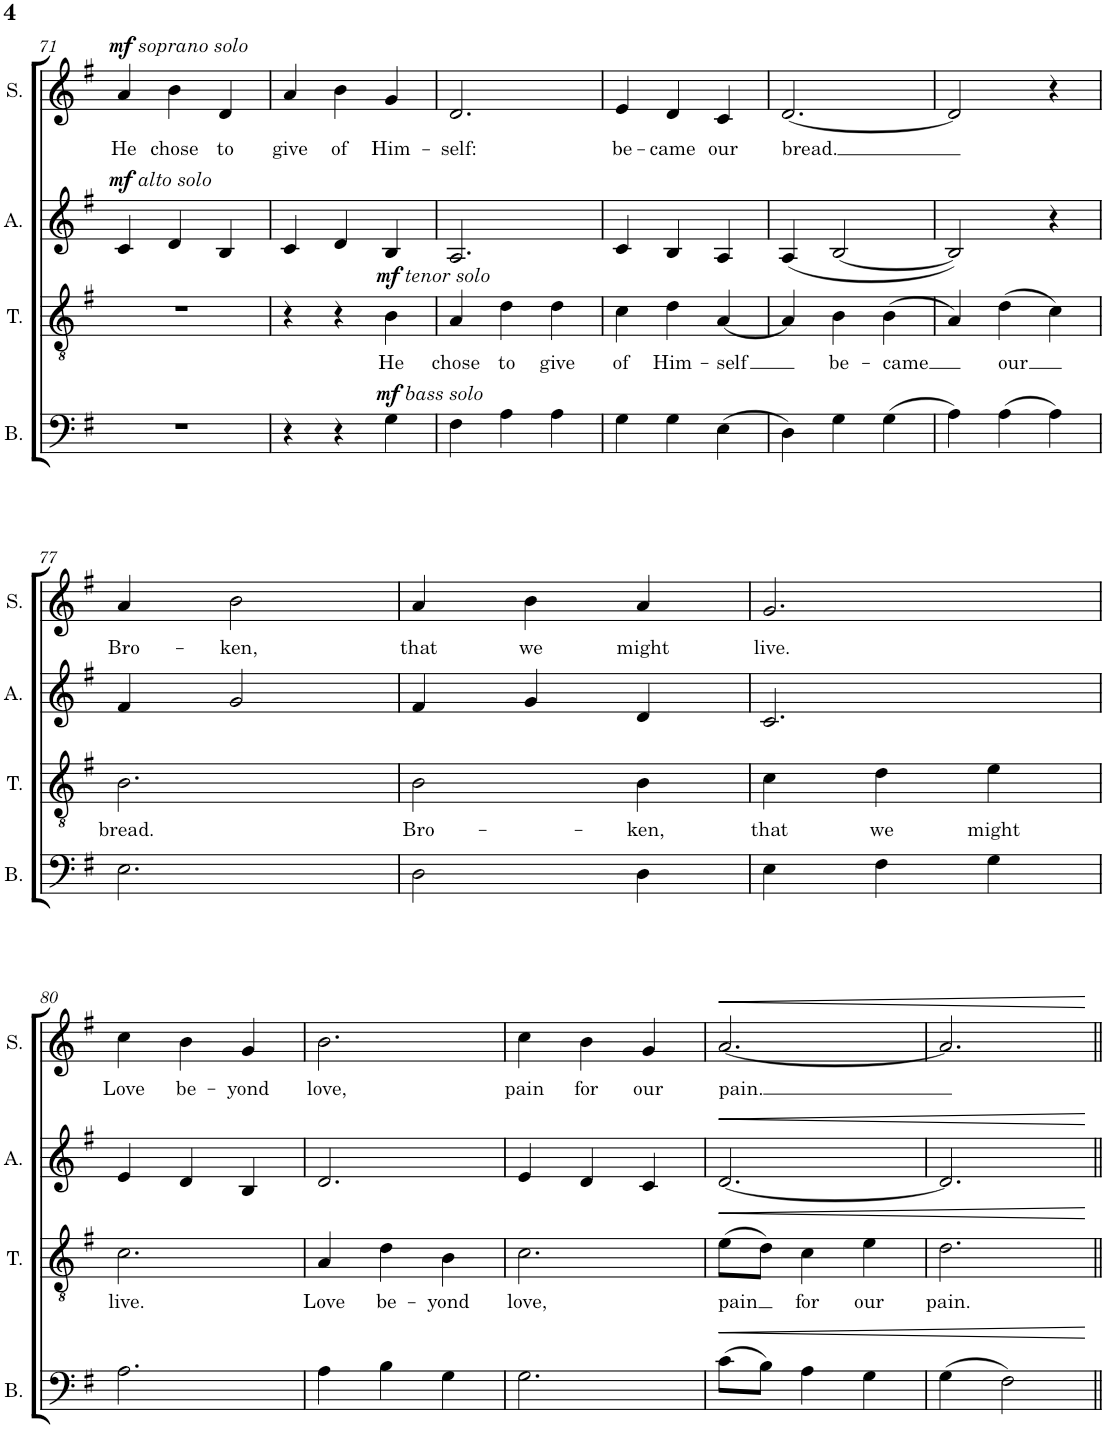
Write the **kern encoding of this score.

**kern	**dynam	**kern	**text	**dynam	**kern	**dynam	**kern	**text	**dynam
*part4	*part4	*part3	*part3	*part3	*part2	*part2	*part1	*part1	*part1
*staff4	*staff4	*staff3	*staff3	*staff3	*staff2	*staff2	*staff1	*staff1	*staff1
*I"Bass	*	*I"Tenor	*	*	*I"Alto	*	*I"Soprano	*	*
*I'B.	*	*I'T.	*	*	*I'A.	*	*I'S.	*	*
!!LO:PB:g=z
*clefF4	*	*clefGv2	*	*	*clefG2	*	*clefG2	*	*
*k[f#]	*	*k[f#]	*	*	*k[f#]	*	*k[f#]	*	*
*M3/4	*	*M3/4	*	*	*M3/4	*	*M3/4	*	*
=71	=71	=71	=71	=71	=71	=71	=71	=71	=71
!	!	!	!	!	!	!	!LO:TX:a:i:t=soprano solo	!	!
!	!	!	!	!	!LO:TX:a:i:t=alto solo	!	!	!	!
!	!	!	!	!	!	!LO:DY:a	!	!LO:LY:b	!LO:DY:a
2.r	.	2.r	.	.	4c/	mf	4a/	He	mf
!	!	!	!	!	!	!	!	!LO:LY:b	!
.	.	.	.	.	4d/	.	4b\	chose	.
!	!	!	!	!	!	!	!	!LO:LY:b	!
.	.	.	.	.	4B/	.	4d/	to	.
=72	=72	=72	=72	=72	=72	=72	=72	=72	=72
!	!	!	!	!	!	!	!	!LO:LY:b	!
4r	.	4r	.	.	4c/	.	4a/	give	.
!	!	!	!	!	!	!	!	!LO:LY:b	!
4r	.	4r	.	.	4d/	.	4b\	of	.
!	!	!LO:TX:a:i:t=tenor solo	!	!	!	!	!	!	!
!LO:TX:a:i:t=bass solo	!	!	!	!	!	!	!	!	!
!	!LO:DY:a	!	!LO:LY:b	!LO:DY:a	!	!	!	!LO:LY:b	!
4G\	mf	4B\	He	mf	4B/	.	4g/	Him-	.
=73	=73	=73	=73	=73	=73	=73	=73	=73	=73
!	!	!	!LO:LY:b	!	!	!	!	!LO:LY:b	!
4F#\	.	4A/	chose	.	2.A/	.	2.d/	-self:	.
!	!	!	!LO:LY:b	!	!	!	!	!	!
4A\	.	4d\	to	.	.	.	.	.	.
!	!	!	!LO:LY:b	!	!	!	!	!	!
4A\	.	4d\	give	.	.	.	.	.	.
=74	=74	=74	=74	=74	=74	=74	=74	=74	=74
!	!	!	!LO:LY:b	!	!	!	!	!LO:LY:b	!
4G\	.	4c\	of	.	4c/	.	4e/	be-	.
!	!	!	!LO:LY:b	!	!	!	!	!LO:LY:b	!
4G\	.	4d\	Him-	.	4B/	.	4d/	-came	.
!	!	!	!LO:LY:b	!	!	!	!	!LO:LY:b	!
(4E\	.	[4A/	-self	.	4A/	.	4c/	our	.
=75	=75	=75	=75	=75	=75	=75	=75	=75	=75
!	!	!	!	!	!	!	!	!LO:LY:b	!
4D\)	.	4A/]	.	.	(4A/	.	[2.d/	bread.	.
!	!	!	!LO:LY:b	!	!	!	!	!	!
4G\	.	4B\	be-	.	[2B/	.	.	.	.
!	!	!	!LO:LY:b	!	!	!	!	!	!
(4G\	.	(4B\	-came	.	.	.	.	.	.
=76	=76	=76	=76	=76	=76	=76	=76	=76	=76
4A\)	.	4A/)	.	.	2B/])	.	2d/]	.	.
!	!	!	!LO:LY:b	!	!	!	!	!	!
(4A\	.	(4d\	our	.	.	.	.	.	.
4A\)	.	4c\)	.	.	4r	.	4r	.	.
!!LO:LB:g=z
=77	=77	=77	=77	=77	=77	=77	=77	=77	=77
!	!	!	!LO:LY:b	!	!	!	!	!LO:LY:b	!
2.E\	.	2.B\	bread.	.	4f#/	.	4a/	Bro-	.
!	!	!	!	!	!	!	!	!LO:LY:b	!
.	.	.	.	.	2g/	.	2b\	-ken,	.
=78	=78	=78	=78	=78	=78	=78	=78	=78	=78
!	!	!	!LO:LY:b	!	!	!	!	!LO:LY:b	!
2D\	.	2B\	Bro-	.	4f#/	.	4a/	that	.
!	!	!	!	!	!	!	!	!LO:LY:b	!
.	.	.	.	.	4g/	.	4b\	we	.
!	!	!	!LO:LY:b	!	!	!	!	!LO:LY:b	!
4D\	.	4B\	-ken,	.	4d/	.	4a/	might	.
=79	=79	=79	=79	=79	=79	=79	=79	=79	=79
!	!	!	!LO:LY:b	!	!	!	!	!LO:LY:b	!
4E\	.	4c\	that	.	2.c/	.	2.g/	live.	.
!	!	!	!LO:LY:b	!	!	!	!	!	!
4F#\	.	4d\	we	.	.	.	.	.	.
!	!	!	!LO:LY:b	!	!	!	!	!	!
4G\	.	4e\	might	.	.	.	.	.	.
!!LO:LB:g=z
=80	=80	=80	=80	=80	=80	=80	=80	=80	=80
!	!	!	!LO:LY:b	!	!	!	!	!LO:LY:b	!
2.A\	.	2.c\	live.	.	4e/	.	4cc\	Love	.
!	!	!	!	!	!	!	!	!LO:LY:b	!
.	.	.	.	.	4d/	.	4b\	be-	.
!	!	!	!	!	!	!	!	!LO:LY:b	!
.	.	.	.	.	4B/	.	4g/	-yond	.
=81	=81	=81	=81	=81	=81	=81	=81	=81	=81
!	!	!	!LO:LY:b	!	!	!	!	!LO:LY:b	!
4A\	.	4A/	Love	.	2.d/	.	2.b\	love,	.
!	!	!	!LO:LY:b	!	!	!	!	!	!
4B\	.	4d\	be-	.	.	.	.	.	.
!	!	!	!LO:LY:b	!	!	!	!	!	!
4G\	.	4B\	-yond	.	.	.	.	.	.
=82	=82	=82	=82	=82	=82	=82	=82	=82	=82
!	!	!	!LO:LY:b	!	!	!	!	!LO:LY:b	!
2.G\	.	2.c\	love,	.	4e/	.	4cc\	pain	.
!	!	!	!	!	!	!	!	!LO:LY:b	!
.	.	.	.	.	4d/	.	4b\	for	.
!	!	!	!	!	!	!	!	!LO:LY:b	!
.	.	.	.	.	4c/	.	4g/	our	.
=83	=83	=83	=83	=83	=83	=83	=83	=83	=83
!	!LO:HP:b	!	!LO:LY:b	!LO:HP:b	!	!LO:HP:b	!	!LO:LY:b	!LO:HP:b
(8c\L	<	(8e\L	pain	<	[2.d/	<	[2.a/	pain.	<
8B\J)	.	8d\J)	.	.	.	.	.	.	.
!	!	!	!LO:LY:b	!	!	!	!	!	!
4A\	.	4c\	for	.	.	.	.	.	.
!	!	!	!LO:LY:b	!	!	!	!	!	!
4G\	.	4e\	our	.	.	.	.	.	.
=84	=84	=84	=84	=84	=84	=84	=84	=84	=84
!	!	!	!LO:LY:b	!	!	!	!	!	!
(4G\	.	2.d\	pain.	.	2.d/]	.	2.a/]	.	.
2F#\)	.	.	.	.	.	.	.	.	.
.	[	.	.	[	.	[	.	.	[
=||	=||	=||	=||	=||	=||	=||	=||	=||	=||
*-	*-	*-	*-	*-	*-	*-	*-	*-	*-
